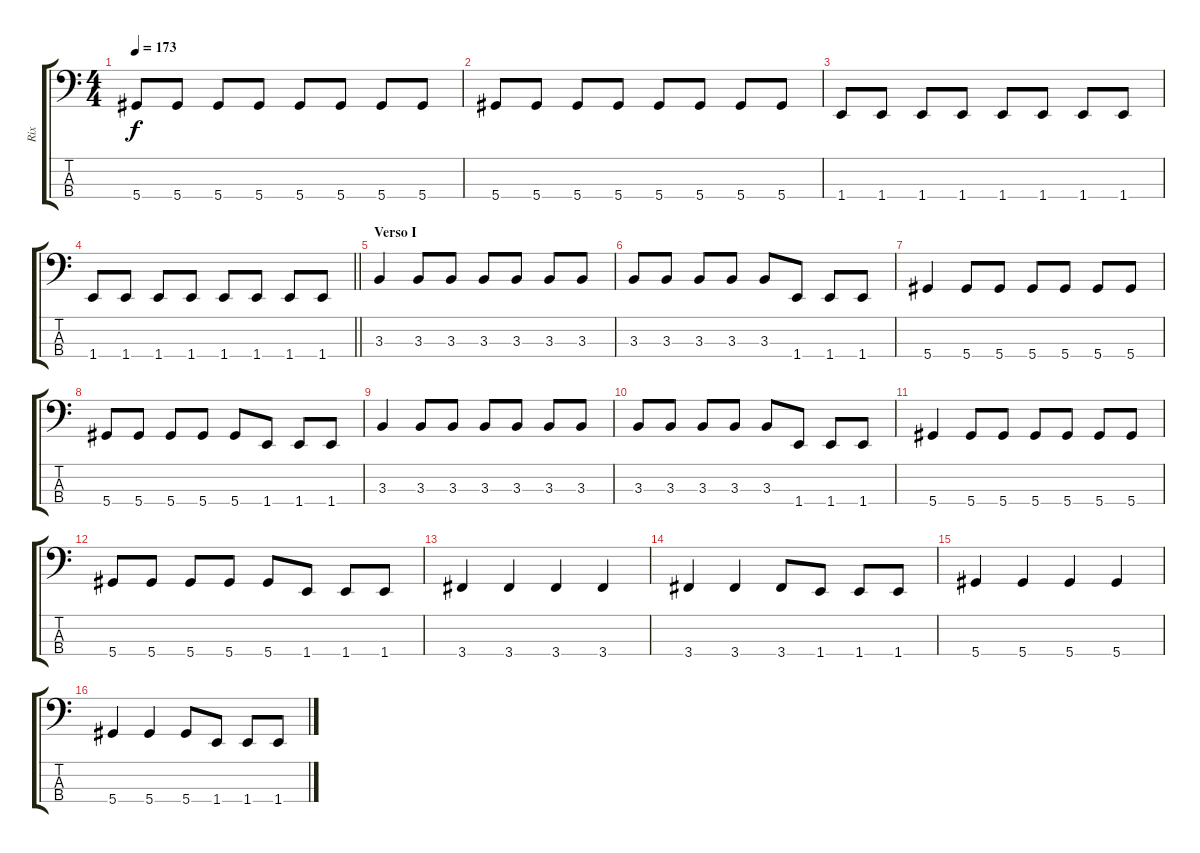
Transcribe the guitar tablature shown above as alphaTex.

\track ("Rix" "Rix") {instrument electricbasspick}
\staff {score tabs}
\tuning (Gb2 Db2 Ab1 Eb1) {hide}
\ts (4 4)
\tempo 173
\clef f4
\ks c
5.4.8{dy f} 5.4.8 5.4.8 5.4.8 5.4.8 5.4.8 5.4.8 5.4.8 |
5.4.8 5.4.8 5.4.8 5.4.8 5.4.8 5.4.8 5.4.8 5.4.8 |
1.4.8 1.4.8 1.4.8 1.4.8 1.4.8 1.4.8 1.4.8 1.4.8 |
\barLineRight lightlight
1.4.8 1.4.8 1.4.8 1.4.8 1.4.8 1.4.8 1.4.8 1.4.8 |
\section ("" "Verso I")
3.3.4 3.3.8 3.3.8 3.3.8 3.3.8 3.3.8 3.3.8 |
3.3.8 3.3.8 3.3.8 3.3.8 3.3.8 1.4.8 1.4.8 1.4.8 |
5.4.4 5.4.8 5.4.8 5.4.8 5.4.8 5.4.8 5.4.8 |
5.4.8 5.4.8 5.4.8 5.4.8 5.4.8 1.4.8 1.4.8 1.4.8 |
3.3.4 3.3.8 3.3.8 3.3.8 3.3.8 3.3.8 3.3.8 |
3.3.8 3.3.8 3.3.8 3.3.8 3.3.8 1.4.8 1.4.8 1.4.8 |
5.4.4 5.4.8 5.4.8 5.4.8 5.4.8 5.4.8 5.4.8 |
5.4.8 5.4.8 5.4.8 5.4.8 5.4.8 1.4.8 1.4.8 1.4.8 |
3.4.4 3.4.4 3.4.4 3.4.4 |
3.4.4 3.4.4 3.4.8 1.4.8 1.4.8 1.4.8 |
5.4.4 5.4.4 5.4.4 5.4.4 |
5.4.4 5.4.4 5.4.8 1.4.8 1.4.8 1.4.8
